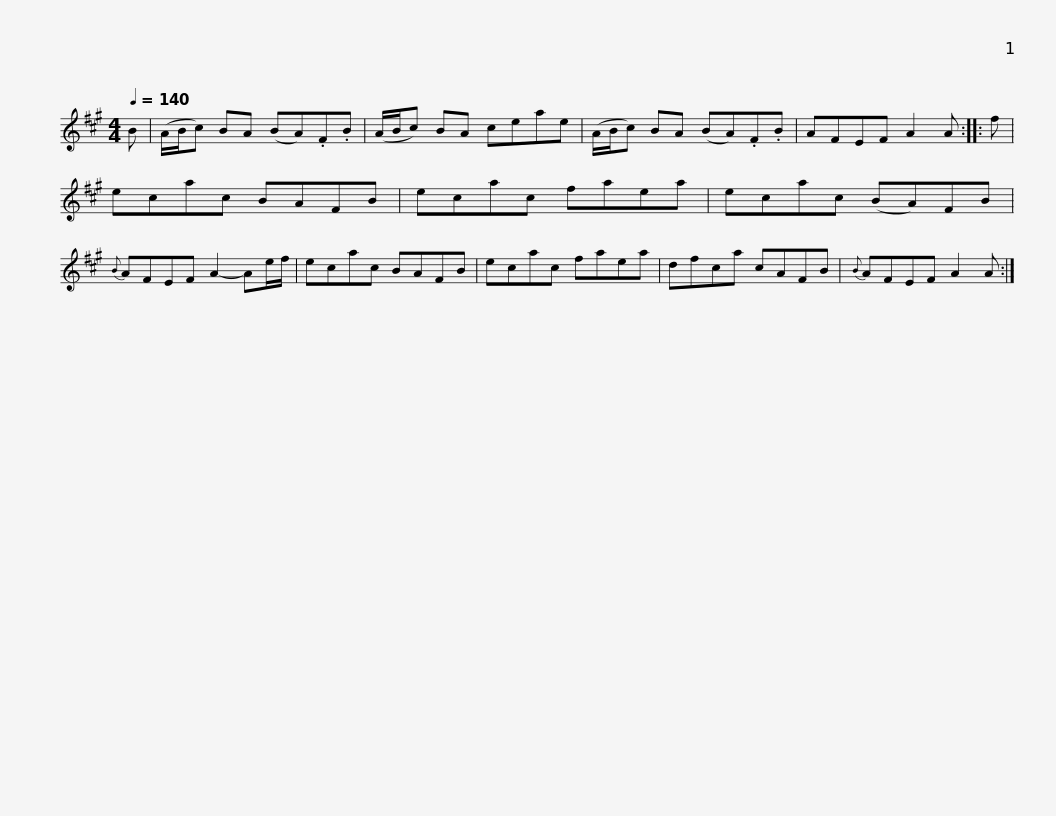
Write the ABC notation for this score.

X:1
L:1/8
Q:1/4=140
M:4/4
I:linebreak $
K:A
V:1 treble
V:1
 B | (A/B/c) BA (BA).F.B | (A/B/c) BA ceae | (A/B/c) BA (BA).F.B | AFEF A2 A :: %5
 f |$ ecac BAFB | ecac faea | ecac (BA)FB |{B} AFEF A2- Ae/f/ | %10
 ecac BAFB |$ ecac faea | dfca cAFB |{B} AFEF A2 A :| %14
